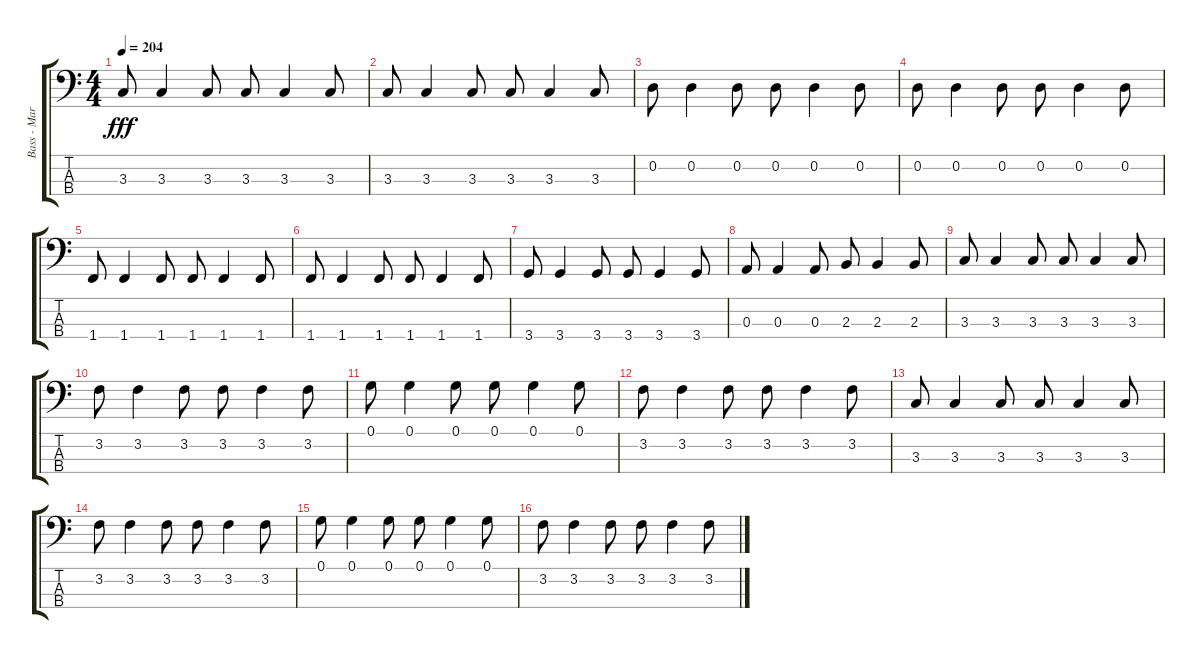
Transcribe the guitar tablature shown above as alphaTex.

\track ("Bass - Mark" "Bass - Mar") {instrument electricbassfinger}
\staff {score tabs}
\tuning (G2 D2 A1 E1) {hide}
\ts (4 4)
\tempo 204
\clef f4
\ks c
3.3.8{dy fff} 3.3.4 3.3.8 3.3.8 3.3.4 3.3.8 |
3.3.8 3.3.4 3.3.8 3.3.8 3.3.4 3.3.8 |
0.2.8 0.2.4 0.2.8 0.2.8 0.2.4 0.2.8 |
0.2.8 0.2.4 0.2.8 0.2.8 0.2.4 0.2.8 |
1.4.8 1.4.4 1.4.8 1.4.8 1.4.4 1.4.8 |
1.4.8 1.4.4 1.4.8 1.4.8 1.4.4 1.4.8 |
3.4.8 3.4.4 3.4.8 3.4.8 3.4.4 3.4.8 |
0.3.8 0.3.4 0.3.8 2.3.8 2.3.4 2.3.8 |
3.3.8 3.3.4 3.3.8 3.3.8 3.3.4 3.3.8 |
3.2.8 3.2.4 3.2.8 3.2.8 3.2.4 3.2.8 |
0.1.8 0.1.4 0.1.8 0.1.8 0.1.4 0.1.8 |
3.2.8 3.2.4 3.2.8 3.2.8 3.2.4 3.2.8 |
3.3.8 3.3.4 3.3.8 3.3.8 3.3.4 3.3.8 |
3.2.8 3.2.4 3.2.8 3.2.8 3.2.4 3.2.8 |
0.1.8 0.1.4 0.1.8 0.1.8 0.1.4 0.1.8 |
3.2.8 3.2.4 3.2.8 3.2.8 3.2.4 3.2.8
